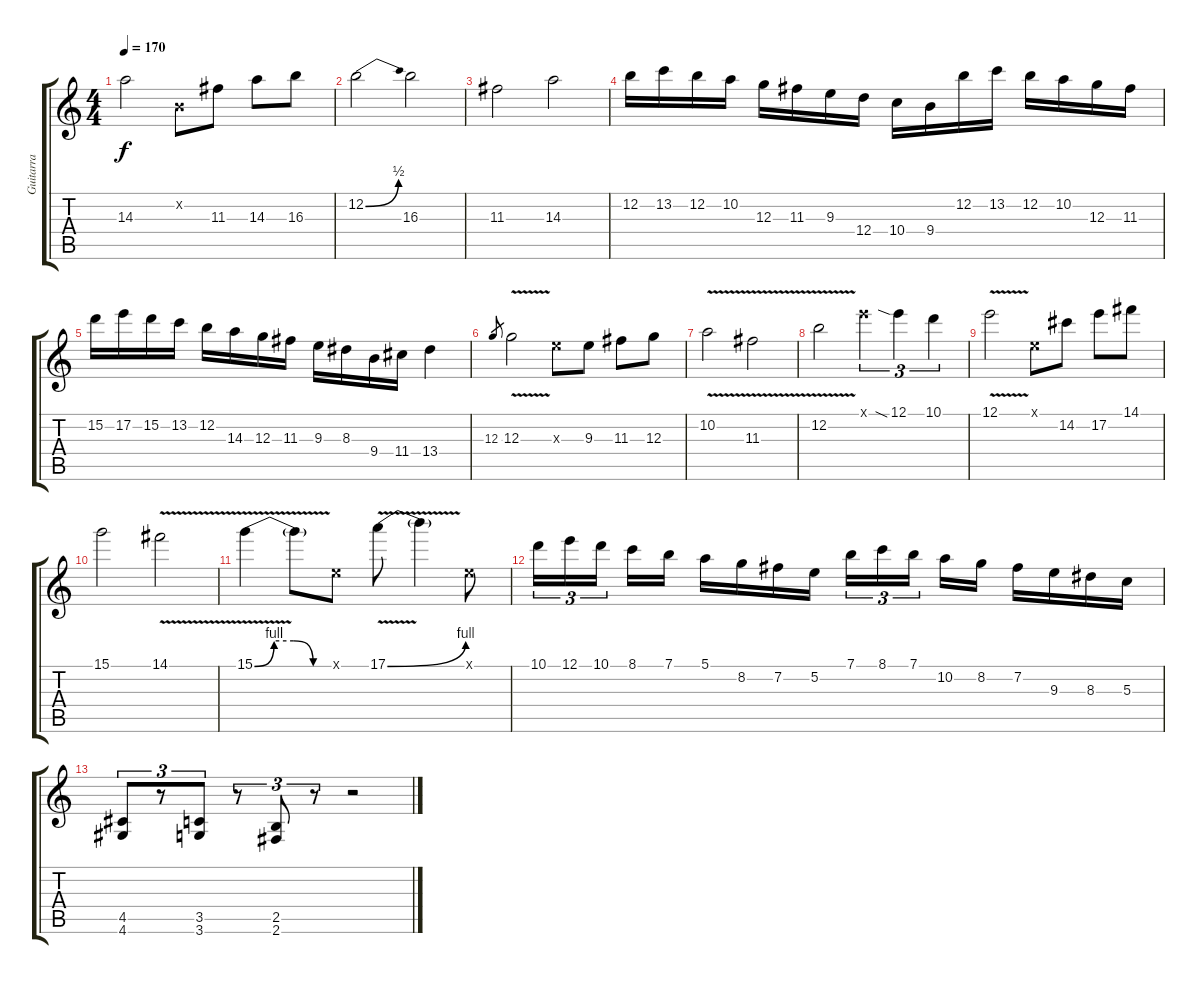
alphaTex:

\track ("Guitarra" "Guitarra") {instrument distortionguitar}
\staff {score tabs}
\tuning (E4 B3 G3 D3 A2 E2) {hide}
\ts (4 4)
\tempo 170
\clef g2
\ks c
14.3.2{dy f} 0.2{x}.8 11.3.8 14.3.8 16.3.8 |
12.2{be (bend 0 0 60 2)}.2 16.3.2 |
11.3.2 14.3.2 |
12.2.16 13.2.16 12.2.16 10.2.16 12.3.16 11.3.16 9.3.16 12.4.16 10.4.16 9.4.16 12.2.16 13.2.16 12.2.16 10.2.16 12.3.16 11.3.16 |
15.2.16 17.2.16 15.2.16 13.2.16 12.2.16 14.3.16 12.3.16 11.3.16 9.3.16 8.3.16 9.4.16 11.4.16 13.4.4 |
12.3.8{gr} 12.3{v}.2 9.3{x}.8 9.3.8 11.3.8 12.3.8 |
10.2{v}.2 11.3{v}.2 |
12.2{v}.2 12.1{x}.4{tu (3 2)} 12.1{sia}.4{tu (3 2)} 10.1.4{tu (3 2)} |
12.1{v}.2 0.1{x}.8 14.2.8 17.2.8 14.1.8 |
15.1.2 14.1{v}.2 |
15.1{be (custom 0 0 15 4 30 4 45 0 60 0) v}.4 15.1{t}.8 0.1{x}.8 17.1{be (bend 0 0 60 4) v}.8 17.1{t}.4 0.1{x}.8 |
10.1.16{tu (3 2)} 12.1.16{tu (3 2)} 10.1.16{tu (3 2)} 8.1.16 7.1.16 5.1.16 8.2.16 7.2.16 5.2.16 7.1.16{tu (3 2)} 8.1.16{tu (3 2)} 7.1.16{tu (3 2)} 10.2.16 8.2.16 7.2.16 9.3.16 8.3.16 5.3.16 |
(4.5 4.6).8{tu (3 2)} r.8{tu (3 2)} (3.5 3.6).8{tu (3 2)} r.8{tu (3 2)} (2.5 2.6).8{tu (3 2)} r.8{tu (3 2)} r.2
